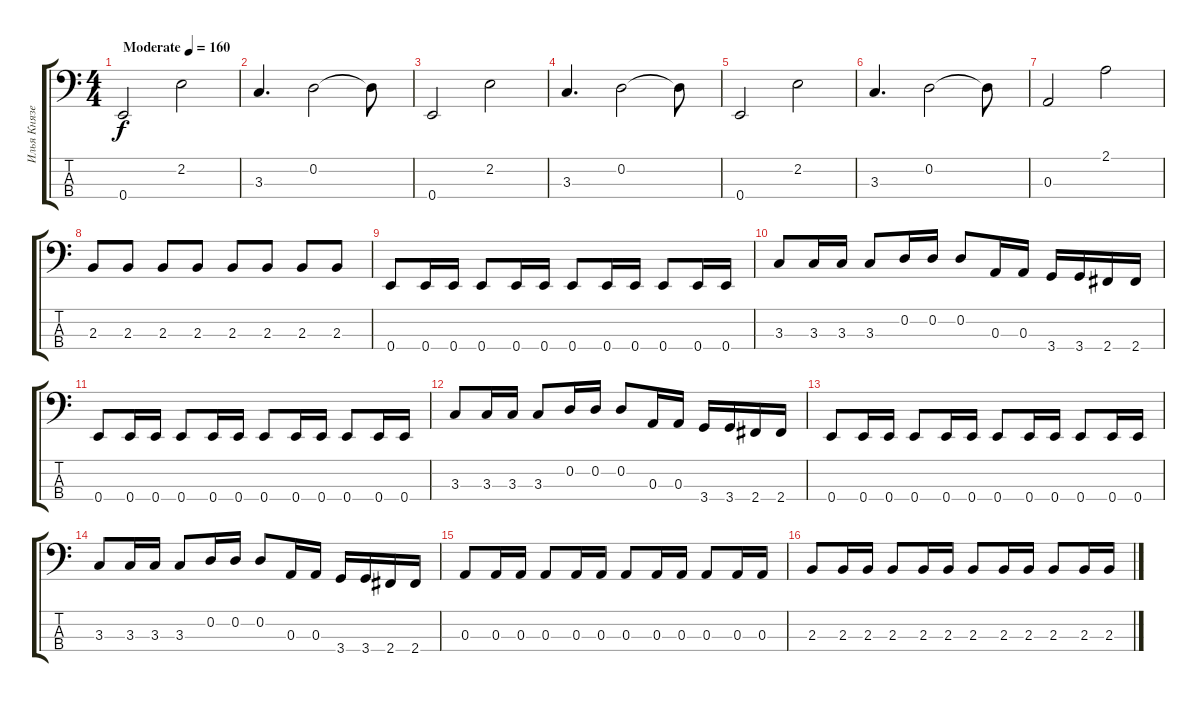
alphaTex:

\track ("Илья Князев" "Илья Князе") {instrument electricbasspick}
\staff {score tabs}
\tuning (G2 D2 A1 E1) {hide}
\ts (4 4)
\tempo (160 "Moderate")
\clef f4
\ks c
0.4.2{dy f instrument electricbasspick} 2.2.2 |
3.3.4{d} 0.2.2 0.2{t}.8 |
0.4.2 2.2.2 |
3.3.4{d} 0.2.2 0.2{t}.8 |
0.4.2 2.2.2 |
3.3.4{d} 0.2.2 0.2{t}.8 |
0.3.2 2.1.2 |
2.3.8 2.3.8 2.3.8 2.3.8 2.3.8 2.3.8 2.3.8 2.3.8 |
0.4.8 0.4.16 0.4.16 0.4.8 0.4.16 0.4.16 0.4.8 0.4.16 0.4.16 0.4.8 0.4.16 0.4.16 |
3.3.8 3.3.16 3.3.16 3.3.8 0.2.16 0.2.16 0.2.8 0.3.16 0.3.16 3.4.16 3.4.16 2.4.16 2.4.16 |
0.4.8 0.4.16 0.4.16 0.4.8 0.4.16 0.4.16 0.4.8 0.4.16 0.4.16 0.4.8 0.4.16 0.4.16 |
3.3.8 3.3.16 3.3.16 3.3.8 0.2.16 0.2.16 0.2.8 0.3.16 0.3.16 3.4.16 3.4.16 2.4.16 2.4.16 |
0.4.8 0.4.16 0.4.16 0.4.8 0.4.16 0.4.16 0.4.8 0.4.16 0.4.16 0.4.8 0.4.16 0.4.16 |
3.3.8 3.3.16 3.3.16 3.3.8 0.2.16 0.2.16 0.2.8 0.3.16 0.3.16 3.4.16 3.4.16 2.4.16 2.4.16 |
0.3.8 0.3.16 0.3.16 0.3.8 0.3.16 0.3.16 0.3.8 0.3.16 0.3.16 0.3.8 0.3.16 0.3.16 |
2.3.8 2.3.16 2.3.16 2.3.8 2.3.16 2.3.16 2.3.8 2.3.16 2.3.16 2.3.8 2.3.16 2.3.16
